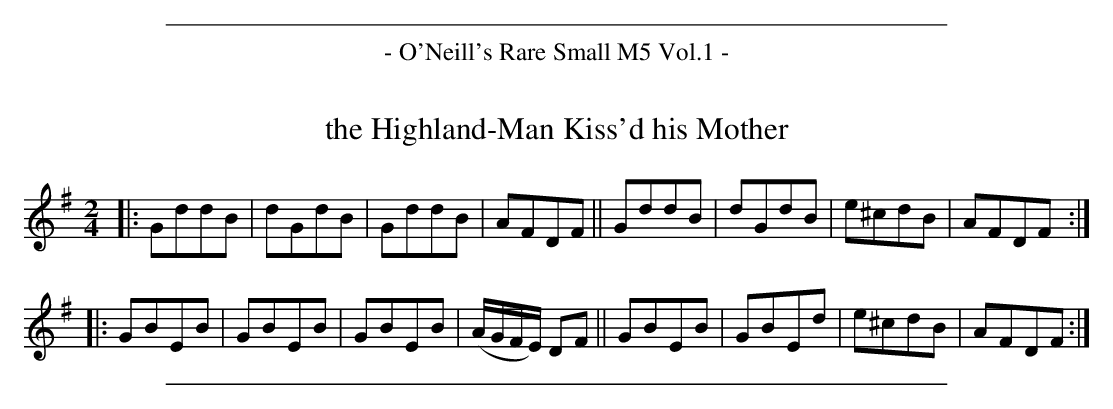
X:1
T: the Highland-Man Kiss'd his Mother
M: 2/4
L: 1/8
K: Dmix	% or maybe G or Em
|:\
GddB | dGdB | GddB | AFDF ||\
GddB | dGdB | e^cdB | AFDF :|
|:\
GBEB | GBEB | GBEB | (A/G/F/E/) DF ||\
GBEB | GBEd | e^cdB | AFDF :|
